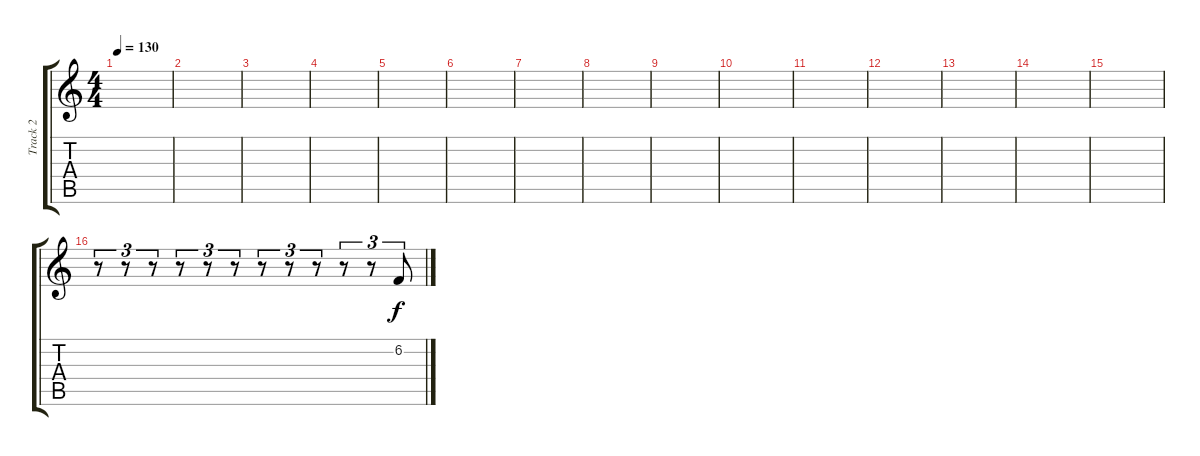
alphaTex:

\track ("Track 2" "Track 2") {instrument flute}
\staff {score tabs}
\tuning (E4 B3 G3 D3 A2 E2) {hide}
\ts (4 4)
\tempo 130
\clef g2
\ks c
|
|
|
|
|
|
|
|
|
|
|
|
|
|
|
r.8{tu (3 2)} r.8{tu (3 2)} r.8{tu (3 2)} r.8{tu (3 2)} r.8{tu (3 2)} r.8{tu (3 2)} r.8{tu (3 2)} r.8{tu (3 2)} r.8{tu (3 2)} r.8{tu (3 2)} r.8{tu (3 2)} 6.2.8{tu (3 2)}
